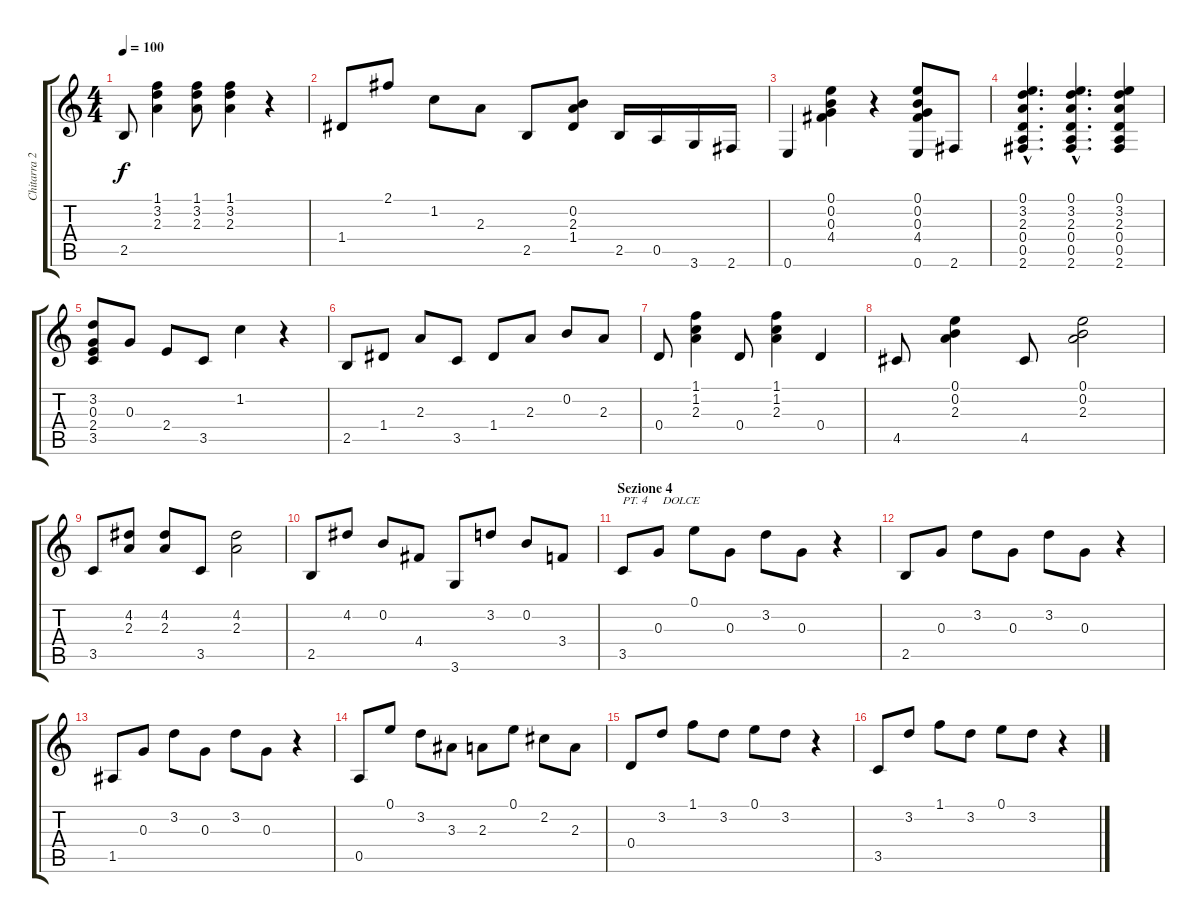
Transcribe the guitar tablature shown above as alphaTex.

\track ("Chitarra 2" "Chitarra 2") {instrument acousticguitarnylon}
\staff {score tabs}
\tuning (E4 B3 G3 D3 A2 E2) {hide}
\ts (4 4)
\tempo 100
\clef g2
\ks c
2.5.8{dy f} (1.1 3.2 2.3).4 (1.1 3.2 2.3).8 (1.1 3.2 2.3).4 r.4 |
1.4.8 2.1.8 1.2.8 2.3.8 2.5.8 (0.2 2.3 1.4).8 2.5.16 0.5.16 3.6.16 2.6.16 |
0.6.4 (0.1 0.2 0.3 4.4).4 r.4 (0.1 0.2 0.3 4.4 0.6).8 2.6.8 |
(0.1{hac} 3.2{hac} 2.3{hac} 0.4{hac} 0.5{hac} 2.6{hac}).4{d} (0.1{hac} 3.2{hac} 2.3{hac} 0.4{hac} 0.5{hac} 2.6{hac}).4{d} (0.1 3.2 2.3 0.4 0.5 2.6).4 |
(3.2 0.3 2.4 3.5).8 0.3.8 2.4.8 3.5.8 1.2.4 r.4 |
2.5.8 1.4.8 2.3.8 3.5.8 1.4.8 2.3.8 0.2.8 2.3.8 |
0.4.8 (1.1 1.2 2.3).4 0.4.8 (1.1 1.2 2.3).4 0.4.4 |
4.5.8 (0.1 0.2 2.3).4 4.5.8 (0.1 0.2 2.3).2 |
3.5.8 (4.2 2.3).8 (4.2 2.3).8 3.5.8 (4.2 2.3).2 |
2.5.8 4.2.8 0.2.8 4.4.8 3.6.8 3.2.8 0.2.8 3.4.8 |
\section ("" "Sezione 4")
3.5.8{txt "PT. 4     DOLCE"} 0.3.8 0.1.8 0.3.8 3.2.8 0.3.8 r.4 |
2.5.8 0.3.8 3.2.8 0.3.8 3.2.8 0.3.8 r.4 |
1.5.8 0.3.8 3.2.8 0.3.8 3.2.8 0.3.8 r.4 |
0.5.8 0.1.8 3.2.8 3.3.8 2.3.8 0.1.8 2.2.8 2.3.8 |
0.4.8 3.2.8 1.1.8 3.2.8 0.1.8 3.2.8 r.4 |
3.5.8 3.2.8 1.1.8 3.2.8 0.1.8 3.2.8 r.4
